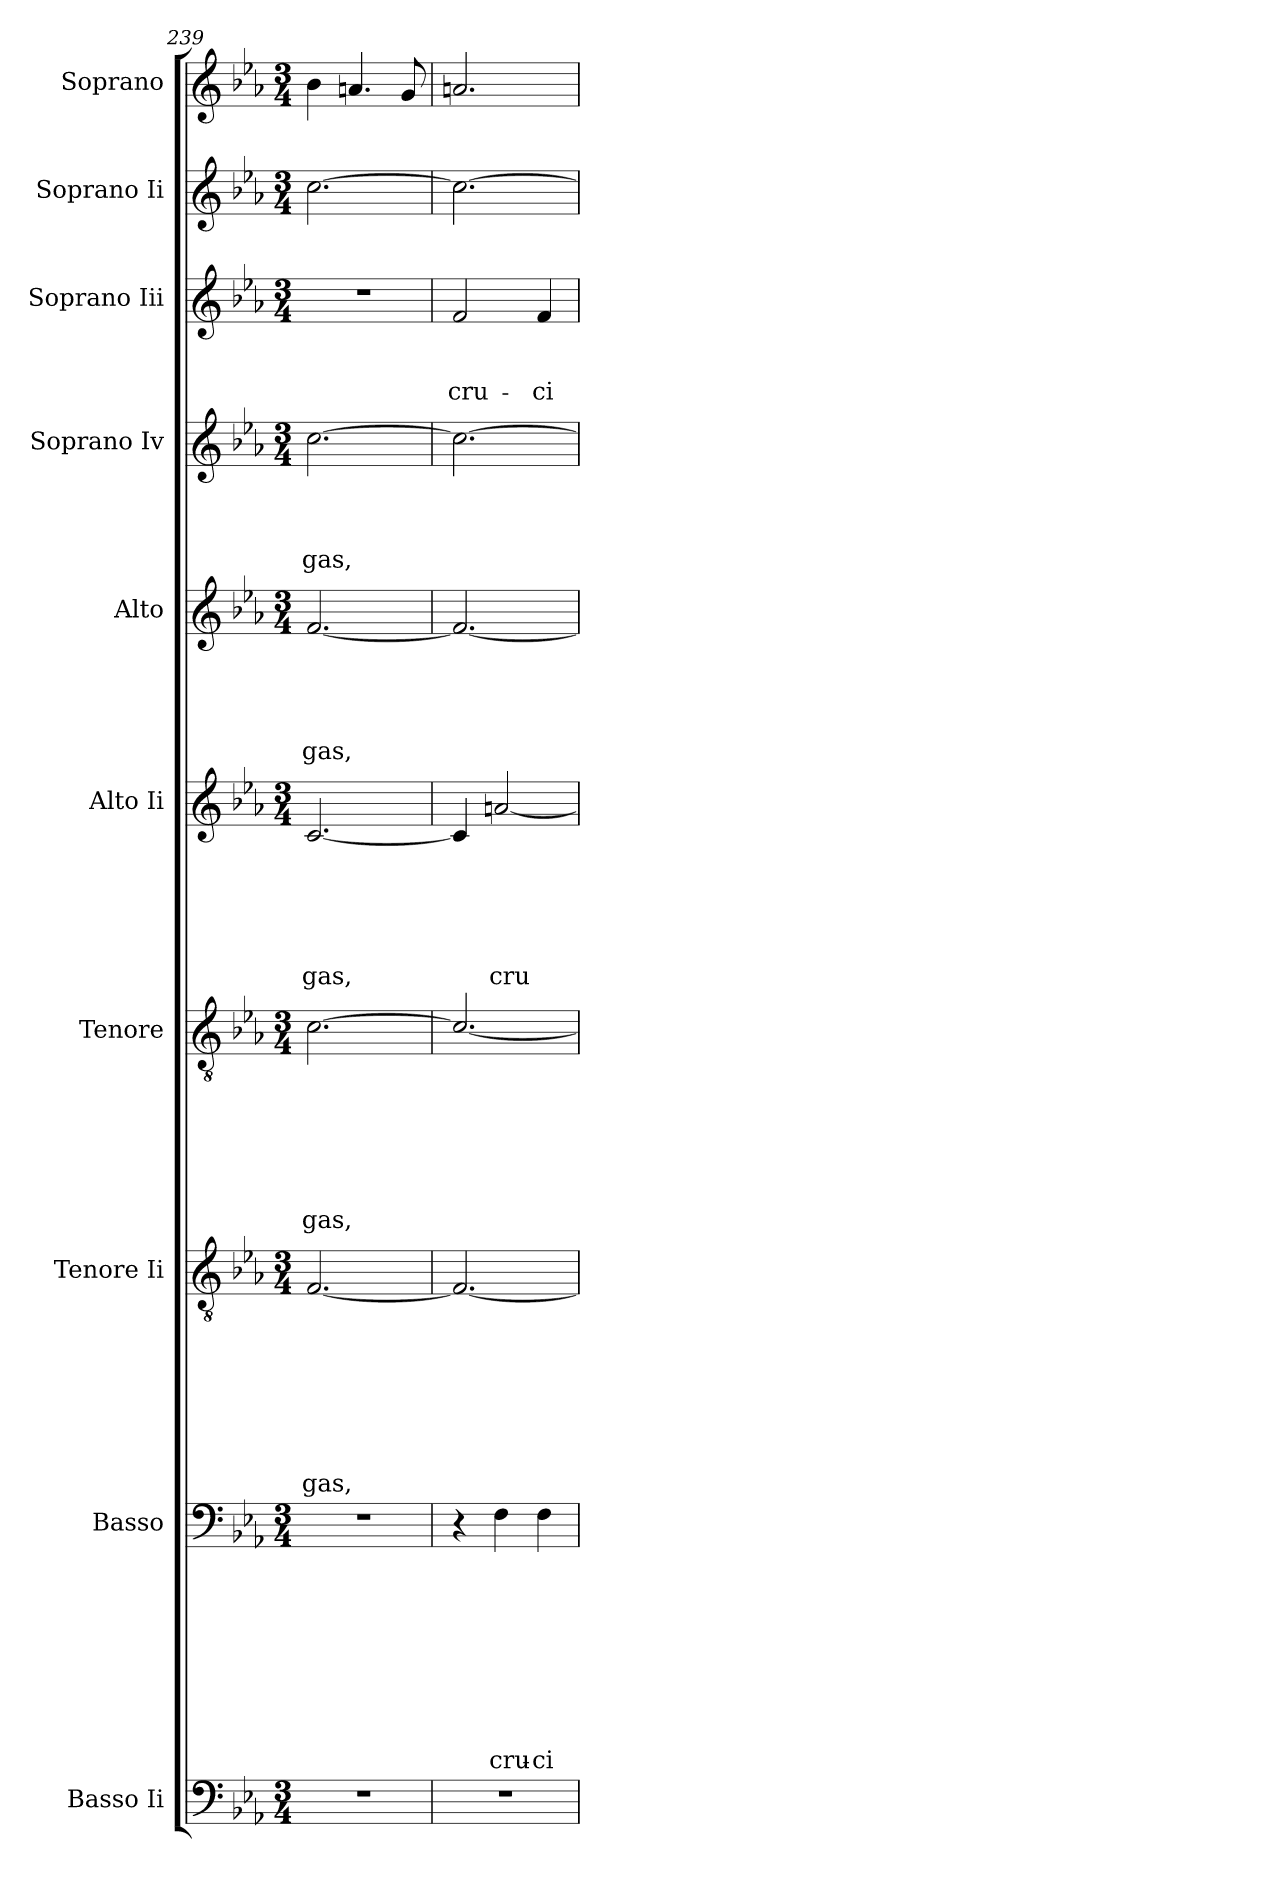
**kern	**kern	**text	**text	**text	**text	**text	**text	**text	**text	**text	**kern	**text	**text	**text	**text	**text	**text	**text	**text	**kern	**text	**text	**text	**text	**text	**text	**text	**kern	**text	**text	**text	**text	**text	**text	**kern	**text	**text	**text	**text	**text	**kern	**text	**text	**text	**text	**kern	**text	**text	**text	**kern	**kern
*part10	*part9	*part9	*part9	*part9	*part9	*part9	*part9	*part9	*part9	*part9	*part8	*part8	*part8	*part8	*part8	*part8	*part8	*part8	*part8	*part7	*part7	*part7	*part7	*part7	*part7	*part7	*part7	*part6	*part6	*part6	*part6	*part6	*part6	*part6	*part5	*part5	*part5	*part5	*part5	*part5	*part4	*part4	*part4	*part4	*part4	*part3	*part3	*part3	*part3	*part2	*part1
*staff10	*staff9	*staff9	*staff9	*staff9	*staff9	*staff9	*staff9	*staff9	*staff9	*staff9	*staff8	*staff8	*staff8	*staff8	*staff8	*staff8	*staff8	*staff8	*staff8	*staff7	*staff7	*staff7	*staff7	*staff7	*staff7	*staff7	*staff7	*staff6	*staff6	*staff6	*staff6	*staff6	*staff6	*staff6	*staff5	*staff5	*staff5	*staff5	*staff5	*staff5	*staff4	*staff4	*staff4	*staff4	*staff4	*staff3	*staff3	*staff3	*staff3	*staff2	*staff1
*I"Basso Ii	*I"Basso	*	*	*	*	*	*	*	*	*	*I"Tenore Ii	*	*	*	*	*	*	*	*	*I"Tenore	*	*	*	*	*	*	*	*I"Alto Ii	*	*	*	*	*	*	*I"Alto	*	*	*	*	*	*I"Soprano Iv	*	*	*	*	*I"Soprano Iii	*	*	*	*I"Soprano Ii	*I"Soprano
*clefF4	*clefF4	*	*	*	*	*	*	*	*	*	*clefGv2	*	*	*	*	*	*	*	*	*clefGv2	*	*	*	*	*	*	*	*clefG2	*	*	*	*	*	*	*clefG2	*	*	*	*	*	*clefG2	*	*	*	*	*clefG2	*	*	*	*clefG2	*clefG2
*k[b-e-a-]	*k[b-e-a-]	*	*	*	*	*	*	*	*	*	*k[b-e-a-]	*	*	*	*	*	*	*	*	*k[b-e-a-]	*	*	*	*	*	*	*	*k[b-e-a-]	*	*	*	*	*	*	*k[b-e-a-]	*	*	*	*	*	*k[b-e-a-]	*	*	*	*	*k[b-e-a-]	*	*	*	*k[b-e-a-]	*k[b-e-a-]
*E-:	*E-:	*	*	*	*	*	*	*	*	*	*E-:	*	*	*	*	*	*	*	*	*E-:	*	*	*	*	*	*	*	*E-:	*	*	*	*	*	*	*E-:	*	*	*	*	*	*E-:	*	*	*	*	*E-:	*	*	*	*E-:	*E-:
*M3/4	*M3/4	*	*	*	*	*	*	*	*	*	*M3/4	*	*	*	*	*	*	*	*	*M3/4	*	*	*	*	*	*	*	*M3/4	*	*	*	*	*	*	*M3/4	*	*	*	*	*	*M3/4	*	*	*	*	*M3/4	*	*	*	*M3/4	*M3/4
=239	=239	=239	=239	=239	=239	=239	=239	=239	=239	=239	=239	=239	=239	=239	=239	=239	=239	=239	=239	=239	=239	=239	=239	=239	=239	=239	=239	=239	=239	=239	=239	=239	=239	=239	=239	=239	=239	=239	=239	=239	=239	=239	=239	=239	=239	=239	=239	=239	=239	=239	=239
!LO:N:vis=1	!LO:N:vis=1	!	!	!	!	!	!	!	!	!	!	!	!	!	!	!	!	!	!LO:LY:b	!	!	!	!	!	!	!	!LO:LY:b	!	!	!	!	!	!	!LO:LY:b	!	!	!	!	!	!LO:LY:b	!	!	!	!	!LO:LY:b	!LO:N:vis=1	!	!	!	!	!
2.r	2.r	.	.	.	.	.	.	.	.	.	[<2.F/	.	.	.	.	.	.	.	gas,	[>2.c\	.	.	.	.	.	.	-gas,	[<2.c/	.	.	.	.	.	-gas,	[<2.f/	.	.	.	.	-gas,	[>2.cc\	.	.	.	-gas,	2.r	.	.	.	[>2.cc\	4b-\
.	.	.	.	.	.	.	.	.	.	.	.	.	.	.	.	.	.	.	.	.	.	.	.	.	.	.	.	.	.	.	.	.	.	.	.	.	.	.	.	.	.	.	.	.	.	.	.	.	.	.	4.an/
.	.	.	.	.	.	.	.	.	.	.	.	.	.	.	.	.	.	.	.	.	.	.	.	.	.	.	.	.	.	.	.	.	.	.	.	.	.	.	.	.	.	.	.	.	.	.	.	.	.	.	8g/
=240	=240	=240	=240	=240	=240	=240	=240	=240	=240	=240	=240	=240	=240	=240	=240	=240	=240	=240	=240	=240	=240	=240	=240	=240	=240	=240	=240	=240	=240	=240	=240	=240	=240	=240	=240	=240	=240	=240	=240	=240	=240	=240	=240	=240	=240	=240	=240	=240	=240	=240	=240
!LO:N:vis=1	!	!	!	!	!	!	!	!	!	!	!	!	!	!	!	!	!	!	!	!	!	!	!	!	!	!	!	!	!	!	!	!	!	!	!	!	!	!	!	!	!	!	!	!	!	!	!	!	!LO:LY:b	!	!
2.r	4r	.	.	.	.	.	.	.	.	.	2.F/_	.	.	.	.	.	.	.	.	2.c/_	.	.	.	.	.	.	.	4c/]	.	.	.	.	.	.	2.f/_	.	.	.	.	.	2.cc\_	.	.	.	.	2f/	.	.	cru-	2.cc\_	2.an/
!	!	!	!	!	!	!	!	!	!	!LO:LY:b	!	!	!	!	!	!	!	!	!	!	!	!	!	!	!	!	!	!	!	!	!	!	!	!LO:LY:b	!	!	!	!	!	!	!	!	!	!	!	!	!	!	!	!	!
.	4F\	.	.	.	.	.	.	.	.	cru-	.	.	.	.	.	.	.	.	.	.	.	.	.	.	.	.	.	[<2an/	.	.	.	.	.	cru-	.	.	.	.	.	.	.	.	.	.	.	.	.	.	.	.	.
!	!	!	!	!	!	!	!	!	!	!LO:LY:b	!	!	!	!	!	!	!	!	!	!	!	!	!	!	!	!	!	!	!	!	!	!	!	!	!	!	!	!	!	!	!	!	!	!	!	!	!	!	!LO:LY:b	!	!
.	4F\	.	.	.	.	.	.	.	.	-ci-	.	.	.	.	.	.	.	.	.	.	.	.	.	.	.	.	.	.	.	.	.	.	.	.	.	.	.	.	.	.	.	.	.	.	.	4f/	.	.	-ci-	.	.
=	=	=	=	=	=	=	=	=	=	=	=	=	=	=	=	=	=	=	=	=	=	=	=	=	=	=	=	=	=	=	=	=	=	=	=	=	=	=	=	=	=	=	=	=	=	=	=	=	=	=	=
*-	*-	*-	*-	*-	*-	*-	*-	*-	*-	*-	*-	*-	*-	*-	*-	*-	*-	*-	*-	*-	*-	*-	*-	*-	*-	*-	*-	*-	*-	*-	*-	*-	*-	*-	*-	*-	*-	*-	*-	*-	*-	*-	*-	*-	*-	*-	*-	*-	*-	*-	*-
